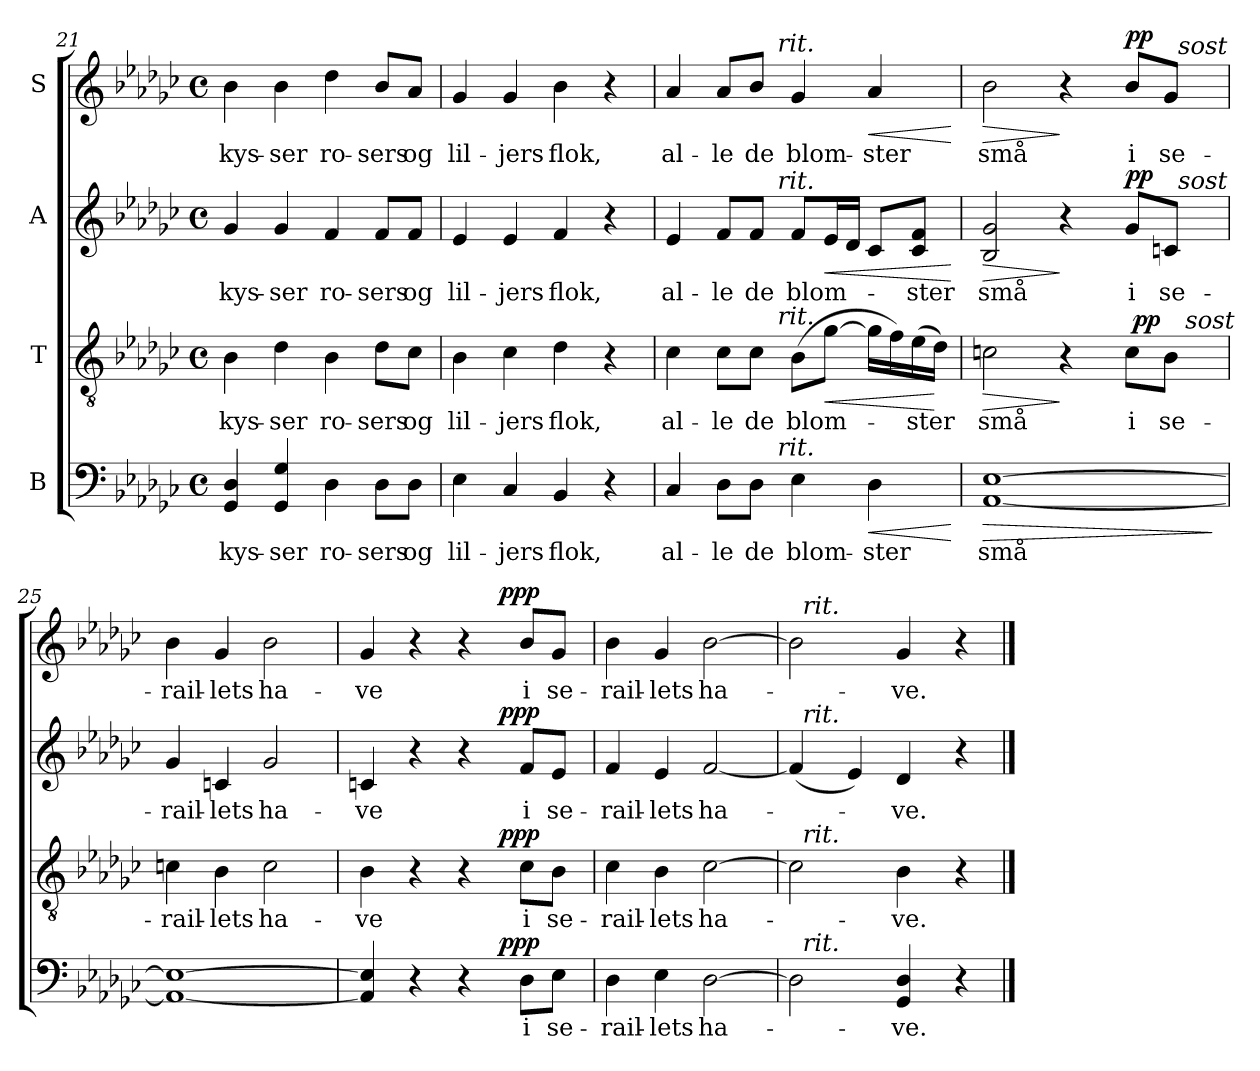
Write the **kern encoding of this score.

**kern	**text	**dynam	**kern	**text	**dynam	**kern	**text	**dynam	**kern	**text	**dynam
*part4	*part4	*part4	*part3	*part3	*part3	*part2	*part2	*part2	*part1	*part1	*part1
*staff4	*staff4	*staff4	*staff3	*staff3	*staff3	*staff2	*staff2	*staff2	*staff1	*staff1	*staff1
*I"B	*	*	*I"T	*	*	*I"A	*	*	*I"S	*	*
*clefF4	*	*	*clefGv2	*	*	*clefG2	*	*	*clefG2	*	*
*k[b-e-a-d-g-c-]	*	*	*k[b-e-a-d-g-c-]	*	*	*k[b-e-a-d-g-c-]	*	*	*k[b-e-a-d-g-c-]	*	*
*G-:	*	*	*G-:	*	*	*G-:	*	*	*G-:	*	*
*M4/4	*	*	*M4/4	*	*	*M4/4	*	*	*M4/4	*	*
*met(c)	*	*	*met(c)	*	*	*met(c)	*	*	*met(c)	*	*
=21	=21	=21	=21	=21	=21	=21	=21	=21	=21	=21	=21
!	!LO:LY:b	!	!	!LO:LY:b	!	!	!LO:LY:b	!	!	!LO:LY:b	!
4GG-/ 4D-/	kys-	.	4B-\	kys-	.	4g-/	kys-	.	4b-\	kys-	.
!	!LO:LY:b	!	!	!LO:LY:b	!	!	!LO:LY:b	!	!	!LO:LY:b	!
4GG-/ 4G-/	-ser	.	4d-\	-ser	.	4g-/	-ser	.	4b-\	-ser	.
!	!LO:LY:b	!	!	!LO:LY:b	!	!	!LO:LY:b	!	!	!LO:LY:b	!
4D-\	ro-	.	4B-\	ro-	.	4f/	ro-	.	4dd-\	ro-	.
!	!LO:LY:b	!	!	!LO:LY:b	!	!	!LO:LY:b	!	!	!LO:LY:b	!
8D-\L	-sers	.	8d-\L	-sers	.	8f/L	-sers	.	8b-/L	-sers	.
!	!LO:LY:b	!	!	!LO:LY:b	!	!	!LO:LY:b	!	!	!LO:LY:b	!
8D-\J	og	.	8c-\J	og	.	8f/J	og	.	8a-/J	og	.
=22	=22	=22	=22	=22	=22	=22	=22	=22	=22	=22	=22
!	!LO:LY:b	!	!	!LO:LY:b	!	!	!LO:LY:b	!	!	!LO:LY:b	!
4E-\	lil-	.	4B-\	lil-	.	4e-/	lil-	.	4g-/	lil-	.
!	!LO:LY:b	!	!	!LO:LY:b	!	!	!LO:LY:b	!	!	!LO:LY:b	!
4C-/	-jers	.	4c-\	-jers	.	4e-/	-jers	.	4g-/	-jers	.
!	!LO:LY:b	!	!	!LO:LY:b	!	!	!LO:LY:b	!	!	!LO:LY:b	!
4BB-/	flok,	.	4d-\	flok,	.	4f/	flok,	.	4b-\	flok,	.
4r	.	.	4r	.	.	4r	.	.	4r	.	.
=23	=23	=23	=23	=23	=23	=23	=23	=23	=23	=23	=23
!	!LO:LY:b	!	!	!LO:LY:b	!	!	!LO:LY:b	!	!	!LO:LY:b	!
*^	*	*	*^	*	*	*^	*	*	*^	*	*
4C-/	4...ryy	al-	.	4c-\	4...ryy	al-	.	4e-/	4...ryy	al-	.	4a-/	4...ryy	al-	.
!	!	!LO:LY:b	!	!	!	!LO:LY:b	!	!	!	!LO:LY:b	!	!	!	!LO:LY:b	!
8D-\L	.	-le	.	8c-\L	.	-le	.	8f/L	.	-le	.	8a-/L	.	-le	.
!	!	!LO:LY:b	!	!	!	!LO:LY:b	!	!	!	!LO:LY:b	!	!	!	!LO:LY:b	!
8D-\J	.	de	.	8c-\J	.	de	.	8f/J	.	de	.	8b-/J	.	de	.
!	!	!	!	!	!	!	!	!	!	!	!	!	!LO:TX:a:i:t=rit.	!	!
!	!	!	!	!	!	!	!	!	!LO:TX:a:i:t=rit.	!	!	!	!	!	!
!	!	!	!	!	!LO:TX:a:i:t=rit.	!	!	!	!	!	!	!	!	!	!
!	!LO:TX:a:i:t=rit.	!	!	!	!	!	!	!	!	!	!	!	!	!	!
.	2ryy	.	.	.	2ryy	.	.	.	2ryy	.	.	.	2ryy	.	.
!	!	!LO:LY:b	!	!	!	!LO:LY:b	!	!	!	!LO:LY:b	!	!	!	!LO:LY:b	!
4E-\	.	blom-	.	(>8B-\L	.	blom-	.	8f/L	.	blom-	.	4g-/	.	blom-	.
!	!	!	!	!	!	!	!LO:HP:b	!	!	!	!LO:HP:b	!	!	!	!
.	.	.	.	[8g-\J	.	.	<	16e-/L	.	.	<	.	.	.	.
.	.	.	.	.	.	.	.	16d-/JJ	.	.	.	.	.	.	.
!	!	!LO:LY:b	!LO:HP:b	!	!	!	!	!	!	!	!	!	!	!LO:LY:b	!LO:HP:b
4D-\	.	-ster	<	16g-\LL]	.	.	.	8c-/L	.	.	.	4a-/	.	-ster	<
.	.	.	.	16f\)	.	.	.	.	.	.	.	.	.	.	.
!	!	!	!	!	!	!LO:LY:b	!	!	!	!LO:LY:b	!	!	!	!	!
.	.	.	.	(>16e-\	.	-ster	.	8c-/ 8f/J	.	-ster	.	.	.	.	.
.	.	.	.	16d-\JJ)	.	.	[	.	.	.	.	.	.	.	.
.	32ryy	.	.	.	32ryy	.	.	.	32ryy	.	.	.	32ryy	.	.
.	.	.	[	.	.	.	.	.	.	.	[	.	.	.	[
!!LO:LB:g=z	!!
=24	=24	=24	=24	=24	=24	=24	=24	=24	=24	=24	=24	=24	=24	=24	=24
!	!	!LO:LY:b	!LO:HP:b	!	!	!LO:LY:b	!LO:HP:b	!	!	!LO:LY:b	!LO:HP:b	!	!	!LO:LY:b	!LO:HP:b
*v	*v	*	*	*	*^	*	*	*	*	*	*	*	*	*	*
[1AA- [1E-	små	>	2cn\	3%2ryy	3%2ryy	små	>	2B-/ 2g-/	2ryy	små	>	2b-\	2ryy	små	>
.	.	.	4r	.	.	.	]	4r	4ryy	.	]	4r	4ryy	.	]
.	.	.	.	12ryy	6.ryy	.	.	.	.	.	.	.	.	.	.
!	!	!	!	!	!	!LO:LY:b	!	!	!	!LO:LY:b	!LO:DY:a	!	!	!LO:LY:b	!LO:DY:a
.	.	.	8c\L	96ryy	.	i	.	8g-/L	8ryy	i	pp	8b-/L	8ryy	i	pp
!	!	!	!	!	!	!	!LO:DY:a	!	!	!	!	!	!	!	!
.	.	.	.	6ryy	.	.	pp	.	.	.	.	.	.	.	.
!	!	!	!	!	!	!LO:LY:b	!	!	!	!LO:LY:b	!	!	!	!LO:LY:b	!
.	.	.	8B-\J	.	.	se-	.	8cn/J	32ryy	se-	.	8g-/J	32ryy	se-	.
!	!	!	!	!	!	!	!	!	!	!	!	!	!LO:TX:a:i:t=sost	!	!
!	!	!	!	!	!	!	!	!	!LO:TX:a:i:t=sost	!	!	!	!	!	!
.	.	.	.	.	.	.	.	.	16.ryy	.	.	.	16.ryy	.	.
!	!	!	!	!	!LO:TX:a:i:t=sost	!	!	!	!	!	!	!	!	!	!
.	.	.	.	.	12ryy	.	.	.	.	.	.	.	.	.	.
.	.	.	.	24..ryy	.	.	.	.	.	.	.	.	.	.	.
.	.	]	.	.	.	.	.	.	.	.	.	.	.	.	.
=25	=25	=25	=25	=25	=25	=25	=25	=25	=25	=25	=25	=25	=25	=25	=25
!	!	!	!	!	!	!LO:LY:b	!	!	!	!LO:LY:b	!	!	!	!LO:LY:b	!
*	*	*	*v	*v	*v	*	*	*	*	*	*	*v	*v	*	*
*	*	*	*	*	*	*v	*v	*	*	*	*	*
1AA-_ 1E-_	.	.	4cn\	-rail-	.	4g-/	-rail-	.	4b-\	-rail-	.
!	!	!	!	!LO:LY:b	!	!	!LO:LY:b	!	!	!LO:LY:b	!
.	.	.	4B-\	-lets	.	4cn/	-lets	.	4g-/	-lets	.
!	!	!	!	!LO:LY:b	!	!	!LO:LY:b	!	!	!LO:LY:b	!
.	.	.	2c\	ha-	.	2g-/	ha-	.	2b-\	ha-	.
=26	=26	=26	=26	=26	=26	=26	=26	=26	=26	=26	=26
!	!	!	!	!LO:LY:b	!	!	!LO:LY:b	!	!	!LO:LY:b	!
*^	*	*	*^	*	*	*^	*	*	*^	*	*
4AA-/] 4E-/]	2ryy	.	.	4B-\	2ryy	-ve	.	4cn/	2ryy	-ve	.	4g-/	2ryy	-ve	.
4r	.	.	.	4r	.	.	.	4r	.	.	.	4r	.	.	.
4r	8.ryy	.	.	4r	8.ryy	.	.	4r	8.ryy	.	.	4r	8.ryy	.	.
!	!	!	!LO:DY:a	!	!	!	!LO:DY:a	!	!	!	!LO:DY:a	!	!	!	!LO:DY:a
.	4ryy	.	ppp	.	4ryy	.	ppp	.	4ryy	.	ppp	.	4ryy	.	ppp
!	!	!LO:LY:b	!	!	!	!LO:LY:b	!	!	!	!LO:LY:b	!	!	!	!LO:LY:b	!
8D-\L	.	i	.	8c-i\L	.	i	.	8f/L	.	i	.	8b-/L	.	i	.
!	!	!LO:LY:b	!	!	!	!LO:LY:b	!	!	!	!LO:LY:b	!	!	!	!LO:LY:b	!
8E-\J	.	se-	.	8B-\J	.	se-	.	8e-/J	.	se-	.	8g-/J	.	se-	.
.	16ryy	.	.	.	16ryy	.	.	.	16ryy	.	.	.	16ryy	.	.
=27	=27	=27	=27	=27	=27	=27	=27	=27	=27	=27	=27	=27	=27	=27	=27
!	!	!LO:LY:b	!	!	!	!LO:LY:b	!	!	!	!LO:LY:b	!	!	!	!LO:LY:b	!
*v	*v	*	*	*	*	*	*	*v	*v	*	*	*v	*v	*	*
*	*	*	*v	*v	*	*	*	*	*	*	*	*
4D-\	-rail-	.	4c-\	-rail-	.	4f/	-rail-	.	4b-\	-rail-	.
!	!LO:LY:b	!	!	!LO:LY:b	!	!	!LO:LY:b	!	!	!LO:LY:b	!
4E-\	-lets	.	4B-\	-lets	.	4e-/	-lets	.	4g-/	-lets	.
!	!LO:LY:b	!	!	!LO:LY:b	!	!	!LO:LY:b	!	!	!LO:LY:b	!
[2D-\	ha-	.	[2c-\	ha-	.	[2f/	ha-	.	[2b-\	ha-	.
=28	=28	=28	=28	=28	=28	=28	=28	=28	=28	=28	=28
*^	*	*	*^	*	*	*^	*	*	*^	*	*
2D-\]	32ryy	.	.	2c-\]	32ryy	.	.	(<4f/]	32ryy	.	.	2b-\]	32ryy	.	.
!	!	!	!	!	!	!	!	!	!	!	!	!	!LO:TX:a:i:t=rit.	!	!
!	!	!	!	!	!	!	!	!	!LO:TX:a:i:t=rit.	!	!	!	!	!	!
!	!	!	!	!	!LO:TX:a:i:t=rit.	!	!	!	!	!	!	!	!	!	!
!	!LO:TX:a:i:t=rit.	!	!	!	!	!	!	!	!	!	!	!	!	!	!
.	2ryy	.	.	.	2ryy	.	.	.	2ryy	.	.	.	2ryy	.	.
.	.	.	.	.	.	.	.	4e-/)	.	.	.	.	.	.	.
!	!	!LO:LY:b	!	!	!	!LO:LY:b	!	!	!	!LO:LY:b	!	!	!	!LO:LY:b	!
4GG-/ 4D-/	.	-ve.	.	4B-\	.	-ve.	.	4d-/	.	-ve.	.	4g-/	.	-ve.	.
.	4...ryy	.	.	.	4...ryy	.	.	.	4...ryy	.	.	.	4...ryy	.	.
4r	.	.	.	4r	.	.	.	4r	.	.	.	4r	.	.	.
*v	*v	*	*	*	*	*	*	*v	*v	*	*	*v	*v	*	*
*	*	*	*v	*v	*	*	*	*	*	*	*	*
==	==	==	==	==	==	==	==	==	==	==	==
*-	*-	*-	*-	*-	*-	*-	*-	*-	*-	*-	*-
